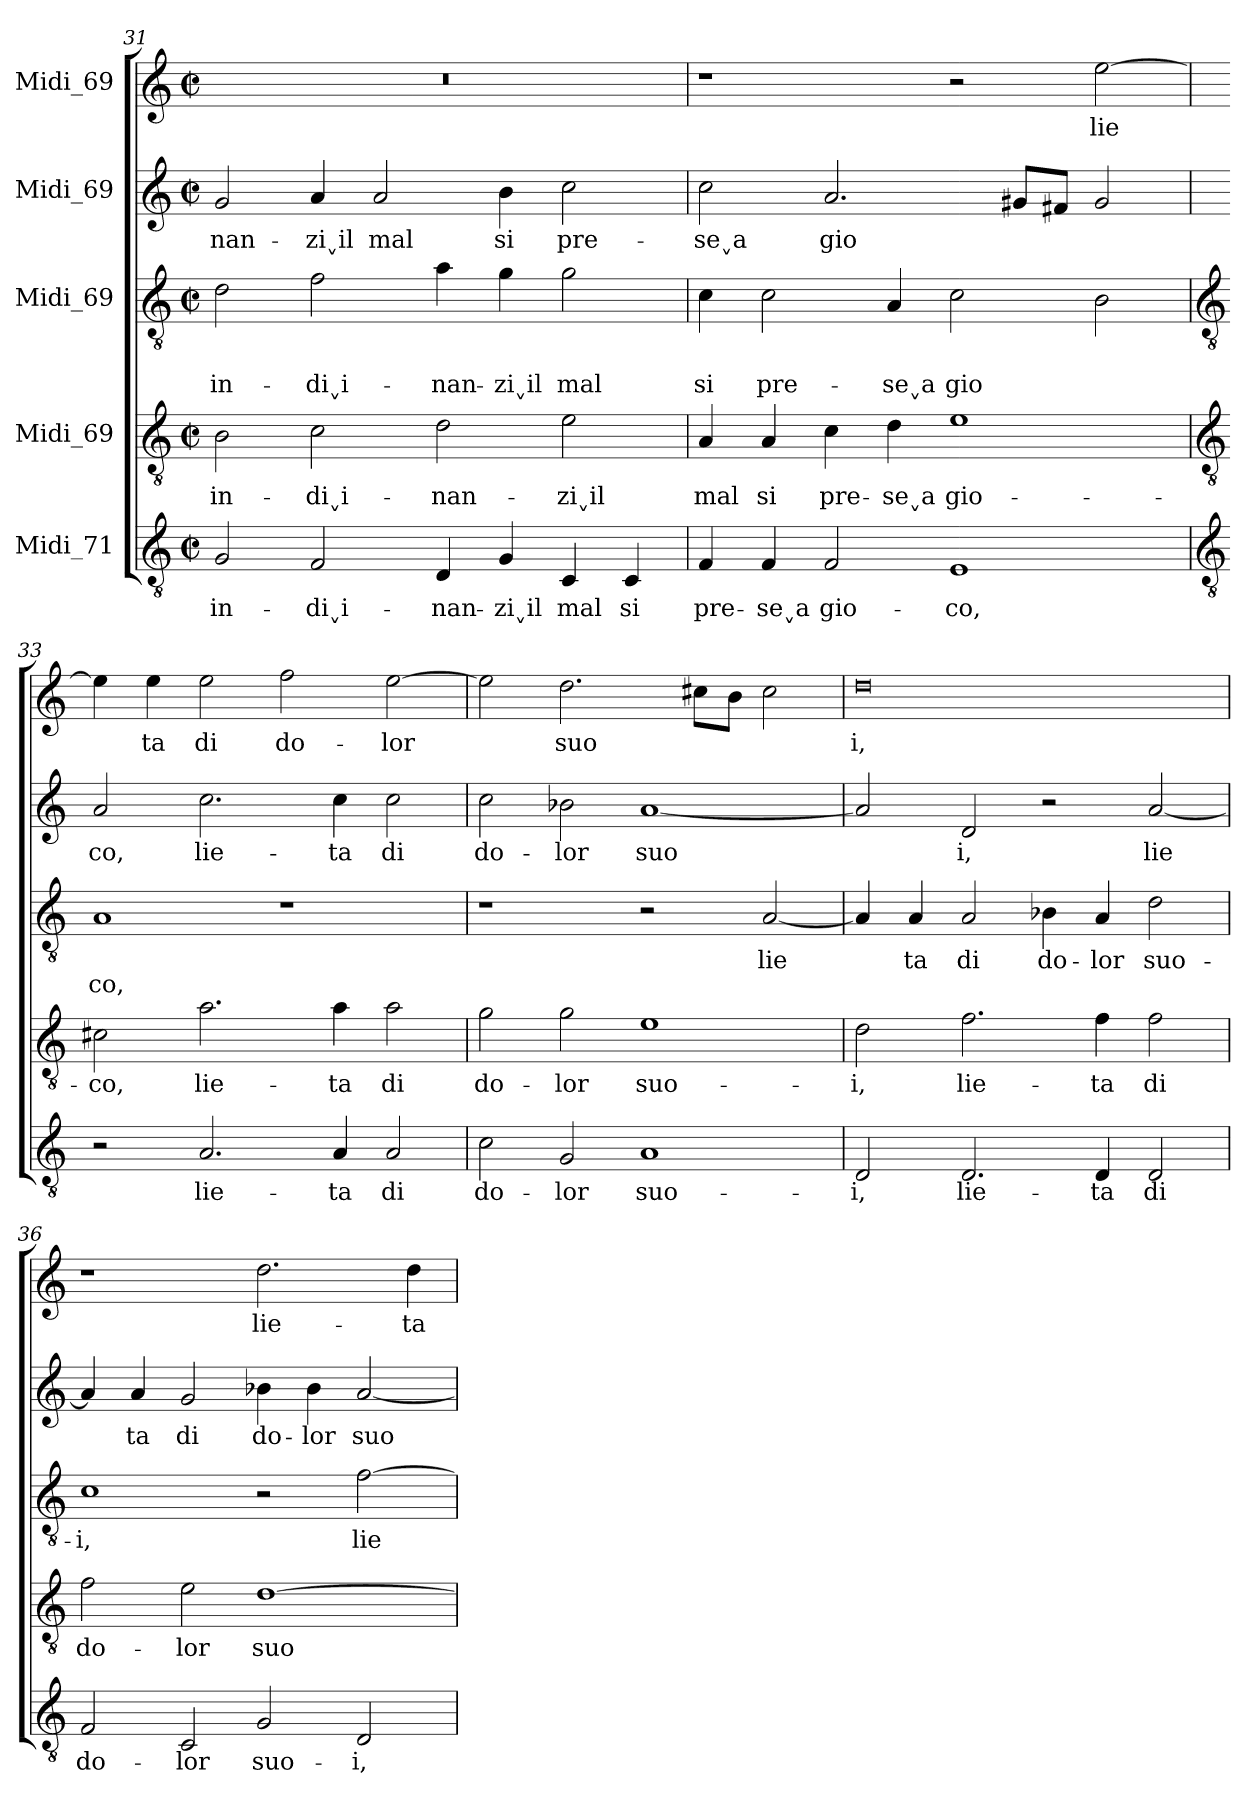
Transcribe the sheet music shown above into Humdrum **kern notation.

**kern	**text	**kern	**text	**kern	**text	**text	**kern	**text	**kern	**text
*part5	*part5	*part4	*part4	*part3	*part3	*part3	*part2	*part2	*part1	*part1
*staff5	*staff5	*staff4	*staff4	*staff3	*staff3	*staff3	*staff2	*staff2	*staff1	*staff1
*I"Midi_71	*	*I"Midi_69	*	*I"Midi_69	*	*	*I"Midi_69	*	*I"Midi_69	*
*clefGv2	*	*clefGv2	*	*clefGv2	*	*	*clefG2	*	*clefG2	*
*k[]	*	*k[]	*	*k[]	*	*	*k[]	*	*k[]	*
*C:	*	*C:	*	*C:	*	*	*C:	*	*C:	*
*M4/2	*	*M4/2	*	*M4/2	*	*	*M4/2	*	*M4/2	*
*met(c|)	*	*met(c|)	*	*met(c|)	*	*	*met(c|)	*	*met(c|)	*
=31	=31	=31	=31	=31	=31	=31	=31	=31	=31	=31
!	!LO:LY:b	!	!LO:LY:b	!	!	!LO:LY:b	!	!LO:LY:b	!	!
2G	in-	2B	in-	2d	.	in-	2g	-nan-	0r	.
!	!LO:LY:b	!	!LO:LY:b	!	!	!LO:LY:b	!	!LO:LY:b	!	!
2F	-diˬi-	2c	-diˬi-	2f	.	-diˬi-	4a	-ziˬil	.	.
!	!	!	!	!	!	!	!	!LO:LY:b	!	!
.	.	.	.	.	.	.	2a	mal	.	.
!	!LO:LY:b	!	!LO:LY:b	!	!	!LO:LY:b	!	!	!	!
4D	-nan-	2d	-nan-	4a	.	-nan-	.	.	.	.
!	!LO:LY:b	!	!	!	!	!LO:LY:b	!	!LO:LY:b	!	!
4G	-ziˬil	.	.	4g	.	-ziˬil	4b	si	.	.
!	!LO:LY:b	!	!LO:LY:b	!	!	!LO:LY:b	!	!LO:LY:b	!	!
4C	mal	2e	-ziˬil	2g	.	mal	2cc	pre-	.	.
!	!LO:LY:b	!	!	!	!	!	!	!	!	!
4C	si	.	.	.	.	.	.	.	.	.
=32	=32	=32	=32	=32	=32	=32	=32	=32	=32	=32
!	!LO:LY:b	!	!LO:LY:b	!	!	!LO:LY:b	!	!LO:LY:b	!	!
4F	pre-	4A	mal	4c	.	si	2cc	-seˬa	1r	.
!	!LO:LY:b	!	!LO:LY:b	!	!	!LO:LY:b	!	!	!	!
4F	-seˬa	4A	si	2c	.	pre-	.	.	.	.
!	!LO:LY:b	!	!LO:LY:b	!	!	!	!	!LO:LY:b	!	!
2F	gio-	4c	pre-	.	.	.	2.a	gio	.	.
!	!	!	!LO:LY:b	!	!	!LO:LY:b	!	!	!	!
.	.	4d	-seˬa	4A	.	-seˬa	.	.	.	.
!	!LO:LY:b	!	!LO:LY:b	!	!	!LO:LY:b	!	!	!	!
1E	-co,	1e	gio-	2c	.	gio	.	.	2r	.
.	.	.	.	.	.	.	8g#L	.	.	.
.	.	.	.	.	.	.	8f#J	.	.	.
!	!	!	!	!	!	!	!	!	!	!LO:LY:b
.	.	.	.	2B	.	.	2g#	.	[2ee	lie
!!LO:LB:g=z
=33	=33	=33	=33	=33	=33	=33	=33	=33	=33	=33
*clefGv2	*	*clefGv2	*	*clefGv2	*	*	*	*	*	*
!	!	!	!LO:LY:b	!	!	!LO:LY:b	!	!LO:LY:b	!	!
2r	.	2c#X	-co,	1A	.	co,	2a	co,	4ee]	.
!	!	!	!	!	!	!	!	!	!	!LO:LY:b
.	.	.	.	.	.	.	.	.	4ee	ta
!	!LO:LY:b	!	!LO:LY:b	!	!	!	!	!LO:LY:b	!	!LO:LY:b
2.A	lie-	2.a	lie-	.	.	.	2.cc	lie-	2ee	di
!	!	!	!	!	!	!	!	!	!	!LO:LY:b
.	.	.	.	1r	.	.	.	.	2ff	do-
!	!LO:LY:b	!	!LO:LY:b	!	!	!	!	!LO:LY:b	!	!
4A	-ta	4a	-ta	.	.	.	4cc	-ta	.	.
!	!LO:LY:b	!	!LO:LY:b	!	!	!	!	!LO:LY:b	!	!LO:LY:b
2A	di	2a	di	.	.	.	2cc	di	[2ee	-lor
=34	=34	=34	=34	=34	=34	=34	=34	=34	=34	=34
!	!LO:LY:b	!	!LO:LY:b	!	!	!	!	!LO:LY:b	!	!
2c	do-	2g	do-	1r	.	.	2cc	do-	2ee]	.
!	!LO:LY:b	!	!LO:LY:b	!	!	!	!	!LO:LY:b	!	!LO:LY:b
2G	-lor	2g	-lor	.	.	.	2b-X	-lor	2.dd	suo
!	!LO:LY:b	!	!LO:LY:b	!	!	!	!	!LO:LY:b	!	!
1A	suo-	1e	suo-	2r	.	.	[1a	suo	.	.
.	.	.	.	.	.	.	.	.	8cc#L	.
.	.	.	.	.	.	.	.	.	8bJ	.
!	!	!	!	!	!LO:LY:b	!	!	!	!	!
.	.	.	.	[2A	lie	.	.	.	2cc#	.
=35	=35	=35	=35	=35	=35	=35	=35	=35	=35	=35
!	!LO:LY:b	!	!LO:LY:b	!	!	!	!	!	!	!LO:LY:b
2D	-i,	2d	-i,	4A]	.	.	2a]	.	0dd	i,
!	!	!	!	!	!LO:LY:b	!	!	!	!	!
.	.	.	.	4A	ta	.	.	.	.	.
!	!LO:LY:b	!	!LO:LY:b	!	!LO:LY:b	!	!	!LO:LY:b	!	!
2.D	lie-	2.f	lie-	2A	di	.	2d	i,	.	.
!	!	!	!	!	!LO:LY:b	!	!	!	!	!
.	.	.	.	4B-X	do-	.	2r	.	.	.
!	!LO:LY:b	!	!LO:LY:b	!	!LO:LY:b	!	!	!	!	!
4D	-ta	4f	-ta	4A	-lor	.	.	.	.	.
!	!LO:LY:b	!	!LO:LY:b	!	!LO:LY:b	!	!	!LO:LY:b	!	!
2D	di	2f	di	2d	suo-	.	[2a	lie	.	.
=36	=36	=36	=36	=36	=36	=36	=36	=36	=36	=36
!	!LO:LY:b	!	!LO:LY:b	!	!LO:LY:b	!	!	!	!	!
2F	do-	2f	do-	1c	-i,	.	4a]	.	1r	.
!	!	!	!	!	!	!	!	!LO:LY:b	!	!
.	.	.	.	.	.	.	4a	ta	.	.
!	!LO:LY:b	!	!LO:LY:b	!	!	!	!	!LO:LY:b	!	!
2C	-lor	2e	-lor	.	.	.	2g	di	.	.
!	!LO:LY:b	!	!LO:LY:b	!	!	!	!	!LO:LY:b	!	!LO:LY:b
2G	suo-	[1d	suo	2r	.	.	4b-X	do-	2.dd	lie-
!	!	!	!	!	!	!	!	!LO:LY:b	!	!
.	.	.	.	.	.	.	4b-	-lor	.	.
!	!LO:LY:b	!	!	!	!LO:LY:b	!	!	!LO:LY:b	!	!
2D	-i,	.	.	[2f	lie	.	[2a	suo	.	.
!	!	!	!	!	!	!	!	!	!	!LO:LY:b
.	.	.	.	.	.	.	.	.	4dd	-ta
=	=	=	=	=	=	=	=	=	=	=
*-	*-	*-	*-	*-	*-	*-	*-	*-	*-	*-
